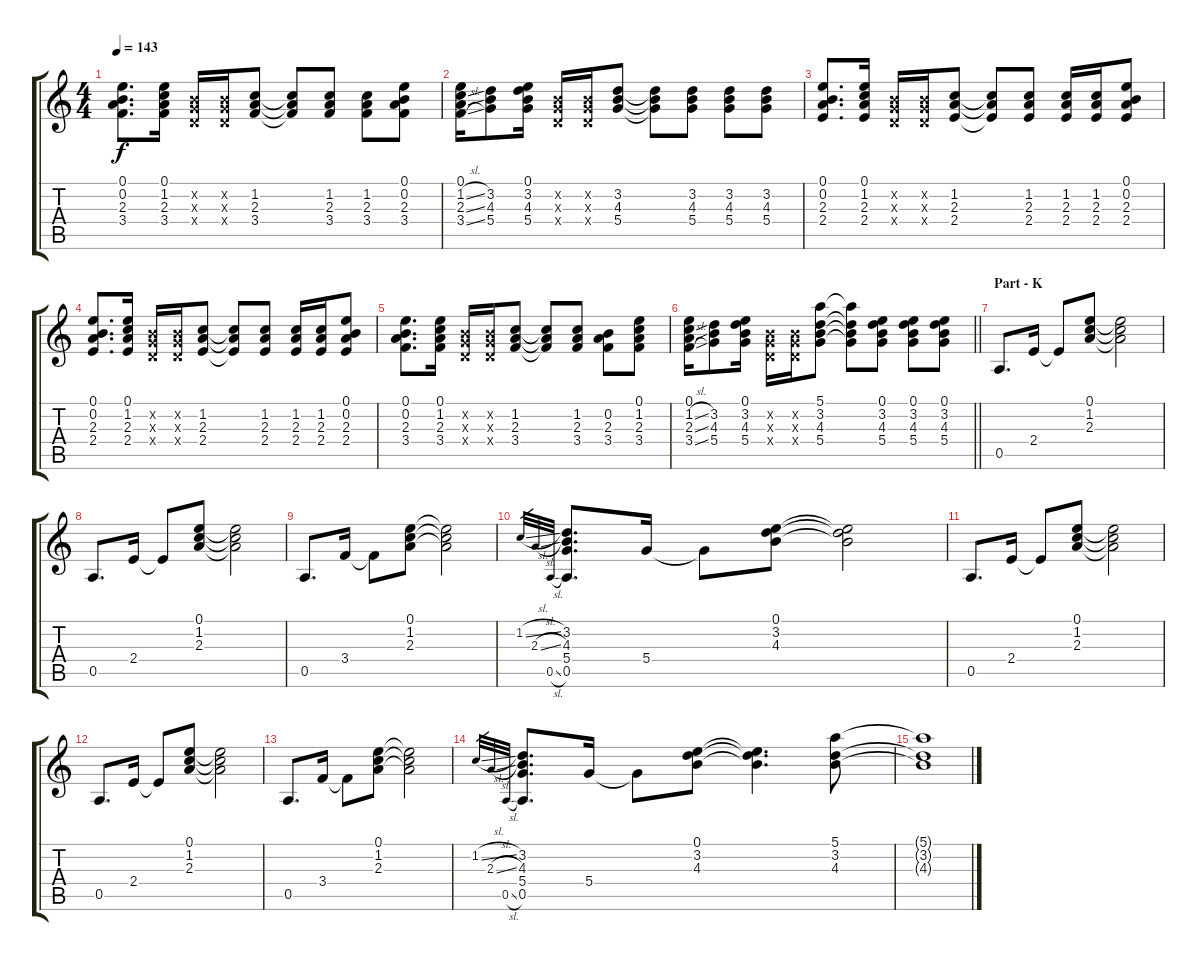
\track "" {instrument distortionguitar}
\staff {score tabs}
\tuning (E4 B3 G3 D3 A2 E2) {hide}
\ts (4 4)
\tempo 143
\clef g2
\ks c
(0.1 0.2 2.3 3.4).8{d dy f} (0.1 1.2 2.3 3.4).16 (0.2{x} 0.3{x} 0.4{x}).16 (0.2{x} 0.3{x} 0.4{x}).16 (1.2 2.3 3.4).8 (1.2{t} 2.3{t} 3.4{t}).8 (1.2 2.3 3.4).8 (1.2 2.3 3.4).8 (0.1 0.2 2.3 3.4).8 |
(0.1 1.2{sl} 2.3{sl} 3.4{sl}).16 (3.2 4.3 5.4).8 (0.1 3.2 4.3 5.4).16 (0.2{x} 0.3{x} 0.4{x}).16 (0.2{x} 0.3{x} 0.4{x}).16 (3.2 4.3 5.4).8 (3.2{t} 4.3{t} 5.4{t}).8 (3.2 4.3 5.4).8 (3.2 4.3 5.4).8 (3.2 4.3 5.4).8 |
(0.1 0.2 2.3 2.4).8{d} (0.1 1.2 2.3 2.4).16 (0.2{x} 0.3{x} 0.4{x}).16 (0.2{x} 0.3{x} 0.4{x}).16 (1.2 2.3 2.4).8 (1.2{t} 2.3{t} 2.4{t}).8 (1.2 2.3 2.4).8 (1.2 2.3 2.4).16 (1.2 2.3 2.4).16 (0.1 0.2 2.3 2.4).8 |
(0.1 0.2 2.3 2.4).8{d} (0.1 1.2 2.3 2.4).16 (0.2{x} 0.3{x} 0.4{x}).16 (0.2{x} 0.3{x} 0.4{x}).16 (1.2 2.3 2.4).8 (1.2{t} 2.3{t} 2.4{t}).8 (1.2 2.3 2.4).8 (1.2 2.3 2.4).16 (1.2 2.3 2.4).16 (0.1 0.2 2.3 2.4).8 |
(0.1 0.2 2.3 3.4).8{d} (0.1 1.2 2.3 3.4).16 (0.2{x} 0.3{x} 0.4{x}).16 (0.2{x} 0.3{x} 0.4{x}).16 (1.2 2.3 3.4).8 (1.2{t} 2.3{t} 3.4{t}).8 (1.2 2.3 3.4).8 (0.2 2.3 3.4).8 (0.1 1.2 2.3 3.4).8 |
\barLineRight lightlight
(0.1 1.2{sl} 2.3{sl} 3.4{sl}).16 (3.2 4.3 5.4).8 (0.1 3.2 4.3 5.4).16 (0.2{x} 0.3{x} 0.4{x}).16 (0.2{x} 0.3{x} 0.4{x}).16 (5.1 3.2 4.3 5.4).8 (5.1{t} 3.2{t} 4.3{t} 5.4{t}).8 (0.1 3.2 4.3 5.4).8 (0.1 3.2 4.3 5.4).8 (0.1 3.2 4.3 5.4).8 |
\section ("" "Part - K")
0.5.8{d instrument electricguitarclean} 2.4.16 2.4{t}.8 (0.1 1.2 2.3).8 (0.1{t} 1.2{t} 2.3{t}).2 |
0.5.8{d} 2.4.16 2.4{t}.8 (0.1 1.2 2.3).8 (0.1{t} 1.2{t} 2.3{t}).2 |
0.5.8{d} 3.4.16 3.4{t}.8 (0.1 1.2 2.3).8 (0.1{t} 1.2{t} 2.3{t}).2 |
1.2{sl}.32{gr} 2.3{sl}.32{gr} 0.5{sl}.32{gr} (3.2 4.3 5.4 0.5).8{d} 5.4.16 5.4{t}.8 (0.1 3.2 4.3).8 (0.1{t} 3.2{t} 4.3{t}).2 |
0.5.8{d} 2.4.16 2.4{t}.8 (0.1 1.2 2.3).8 (0.1{t} 1.2{t} 2.3{t}).2 |
0.5.8{d} 2.4.16 2.4{t}.8 (0.1 1.2 2.3).8 (0.1{t} 1.2{t} 2.3{t}).2 |
0.5.8{d} 3.4.16 3.4{t}.8 (0.1 1.2 2.3).8 (0.1{t} 1.2{t} 2.3{t}).2 |
1.2{sl}.32{gr} 2.3{sl}.32{gr} 0.5{sl}.32{gr} (3.2 4.3 5.4 0.5).8{d} 5.4.16 5.4{t}.8 (0.1 3.2 4.3).8 (0.1{t} 3.2{t} 4.3{t}).4{d} (5.1 3.2 4.3).8 |
(5.1{t} 3.2{t} 4.3{t}).1
